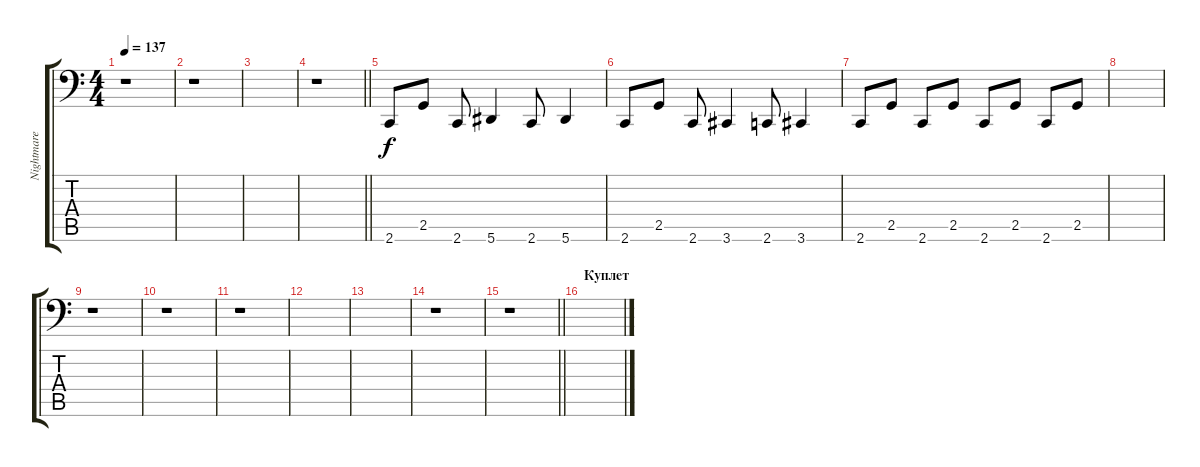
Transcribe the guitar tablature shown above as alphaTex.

\track ("Nightmare Industries Syntezer 3" "Nightmare ") {instrument pad3polysynth}
\staff {score tabs}
\tuning (C4 G3 Eb3 Bb2 F2 Bb1) {hide}
\ts (4 4)
\tempo 137
\clef f4
\ks c
r.1{dy f} |
r.1 |
|
\barLineRight lightlight
r.1 |
2.6.8 2.5.8 2.6.8 5.6.4 2.6.8 5.6.4 |
2.6.8 2.5.8 2.6.8 3.6.4 2.6.8 3.6.4 |
2.6.8 2.5.8 2.6.8 2.5.8 2.6.8 2.5.8 2.6.8 2.5.8 |
|
r.1 |
r.1 |
r.1 |
|
|
r.1 |
\barLineRight lightlight
r.1 |
\section ("" "Куплет")
